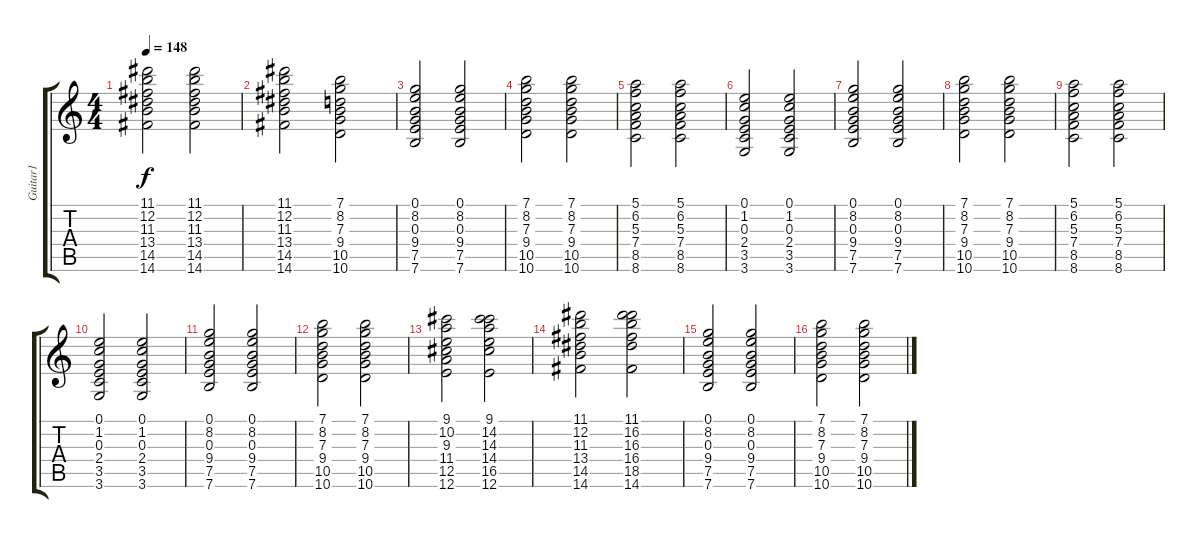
\track ("Guitar1" "Guitar1") {instrument acousticguitarsteel}
\staff {score tabs}
\tuning (E4 B3 G3 D3 A2 E2) {hide}
\ts (4 4)
\tempo 148
\clef g2
\ks c
(11.1 12.2 11.3 13.4 14.5 14.6).2{dy f} (11.1 12.2 11.3 13.4 14.5 14.6).2 |
(11.1 12.2 11.3 13.4 14.5 14.6).2 (7.1 8.2 7.3 9.4 10.5 10.6).2 |
(0.1 8.2 0.3 9.4 7.5 7.6).2{volume 9} (0.1 8.2 0.3 9.4 7.5 7.6).2 |
(7.1 8.2 7.3 9.4 10.5 10.6).2 (7.1 8.2 7.3 9.4 10.5 10.6).2 |
(5.1 6.2 5.3 7.4 8.5 8.6).2 (5.1 6.2 5.3 7.4 8.5 8.6).2 |
(0.1 1.2 0.3 2.4 3.5 3.6).2 (0.1 1.2 0.3 2.4 3.5 3.6).2 |
(0.1 8.2 0.3 9.4 7.5 7.6).2 (0.1 8.2 0.3 9.4 7.5 7.6).2 |
(7.1 8.2 7.3 9.4 10.5 10.6).2 (7.1 8.2 7.3 9.4 10.5 10.6).2 |
(5.1 6.2 5.3 7.4 8.5 8.6).2 (5.1 6.2 5.3 7.4 8.5 8.6).2 |
(0.1 1.2 0.3 2.4 3.5 3.6).2 (0.1 1.2 0.3 2.4 3.5 3.6).2 |
(0.1 8.2 0.3 9.4 7.5 7.6).2 (0.1 8.2 0.3 9.4 7.5 7.6).2 |
(7.1 8.2 7.3 9.4 10.5 10.6).2 (7.1 8.2 7.3 9.4 10.5 10.6).2 |
(9.1 10.2 9.3 11.4 12.5 12.6).2 (9.1 14.2 14.3 14.4 16.5 12.6).2 |
(11.1 12.2 11.3 13.4 14.5 14.6).2 (11.1 16.2 16.3 16.4 18.5 14.6).2 |
(0.1 8.2 0.3 9.4 7.5 7.6).2 (0.1 8.2 0.3 9.4 7.5 7.6).2 |
(7.1 8.2 7.3 9.4 10.5 10.6).2 (7.1 8.2 7.3 9.4 10.5 10.6).2
